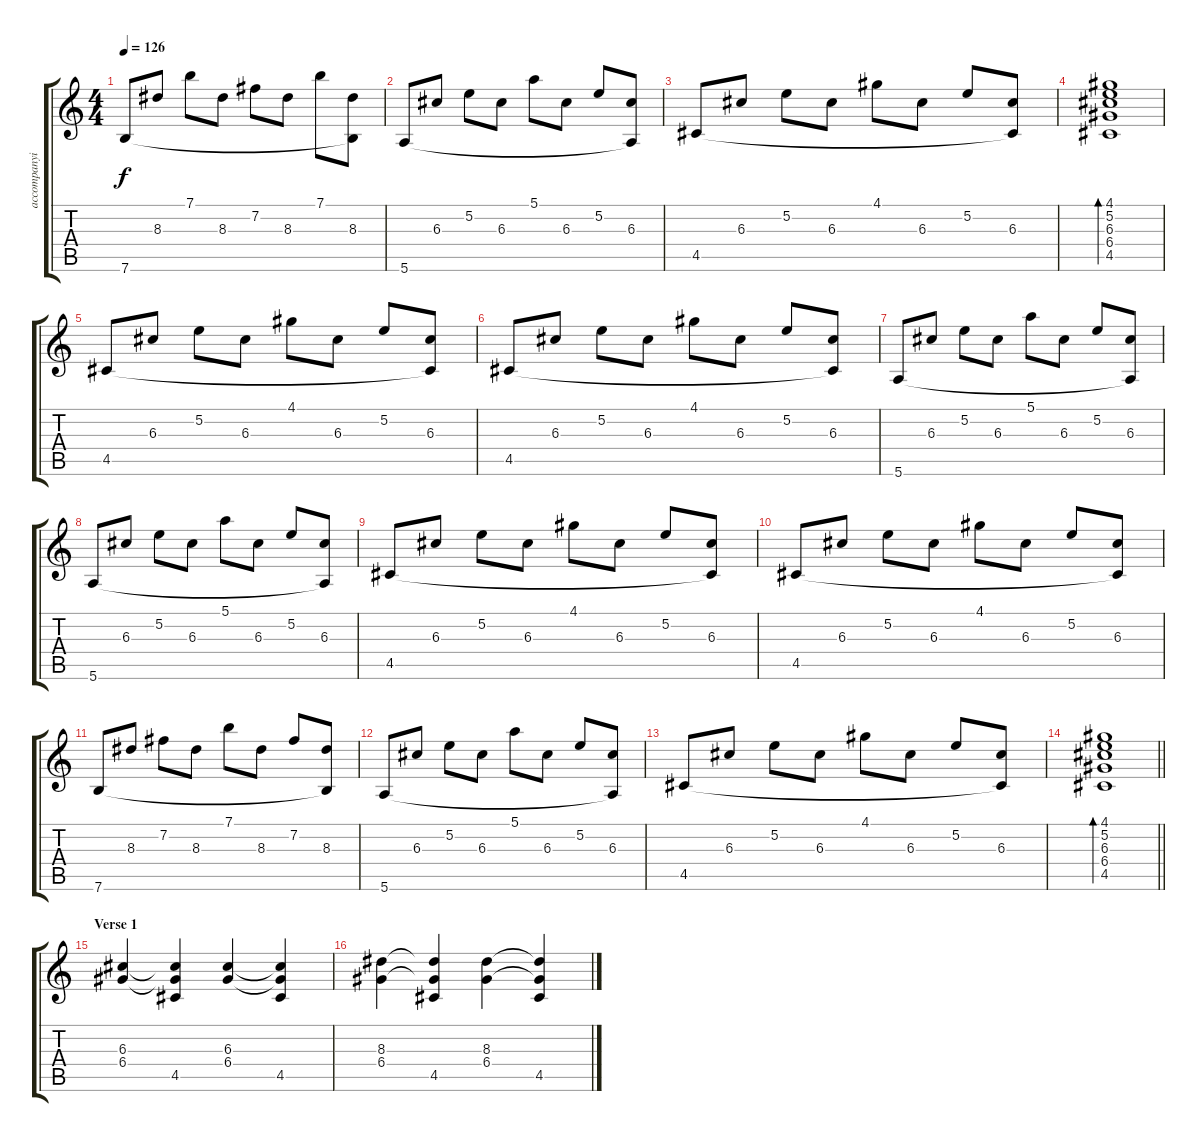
\track ("accompanying Guitar I" "accompanyi") {instrument electricguitarjazz}
\staff {score tabs}
\tuning (E4 B3 G3 D3 A2 E2) {hide}
\ts (4 4)
\tempo 126
\clef g2
\ks c
7.6.8{dy f} 8.3.8 7.1.8 8.3.8 7.2.8 8.3.8 7.1.8 (8.3 7.6{t}).8 |
5.6.8 6.3.8 5.2.8 6.3.8 5.1.8 6.3.8 5.2.8 (6.3 5.6{t}).8 |
4.5.8 6.3.8 5.2.8 6.3.8 4.1.8 6.3.8 5.2.8 (6.3 4.5{t}).8 |
(4.1 5.2 6.3 6.4 4.5).1{bd 60} |
4.5.8 6.3.8 5.2.8 6.3.8 4.1.8 6.3.8 5.2.8 (6.3 4.5{t}).8 |
4.5.8 6.3.8 5.2.8 6.3.8 4.1.8 6.3.8 5.2.8 (6.3 4.5{t}).8 |
5.6.8 6.3.8 5.2.8 6.3.8 5.1.8 6.3.8 5.2.8 (6.3 5.6{t}).8 |
5.6.8 6.3.8 5.2.8 6.3.8 5.1.8 6.3.8 5.2.8 (6.3 5.6{t}).8 |
4.5.8 6.3.8 5.2.8 6.3.8 4.1.8 6.3.8 5.2.8 (6.3 4.5{t}).8 |
4.5.8 6.3.8 5.2.8 6.3.8 4.1.8 6.3.8 5.2.8 (6.3 4.5{t}).8 |
7.6.8 8.3.8 7.2.8 8.3.8 7.1.8 8.3.8 7.2.8 (8.3 7.6{t}).8 |
5.6.8 6.3.8 5.2.8 6.3.8 5.1.8 6.3.8 5.2.8 (6.3 5.6{t}).8 |
4.5.8 6.3.8 5.2.8 6.3.8 4.1.8 6.3.8 5.2.8 (6.3 4.5{t}).8 |
\barLineRight lightlight
(4.1 5.2 6.3 6.4 4.5).1{bd 60} |
\section ("" "Verse 1")
(6.3 6.4).4 (6.3{t} 6.4{t} 4.5).4 (6.3 6.4).4 (6.3{t} 6.4{t} 4.5).4 |
(8.3 6.4).4 (8.3{t} 6.4{t} 4.5).4 (8.3 6.4).4 (8.3{t} 6.4{t} 4.5).4
